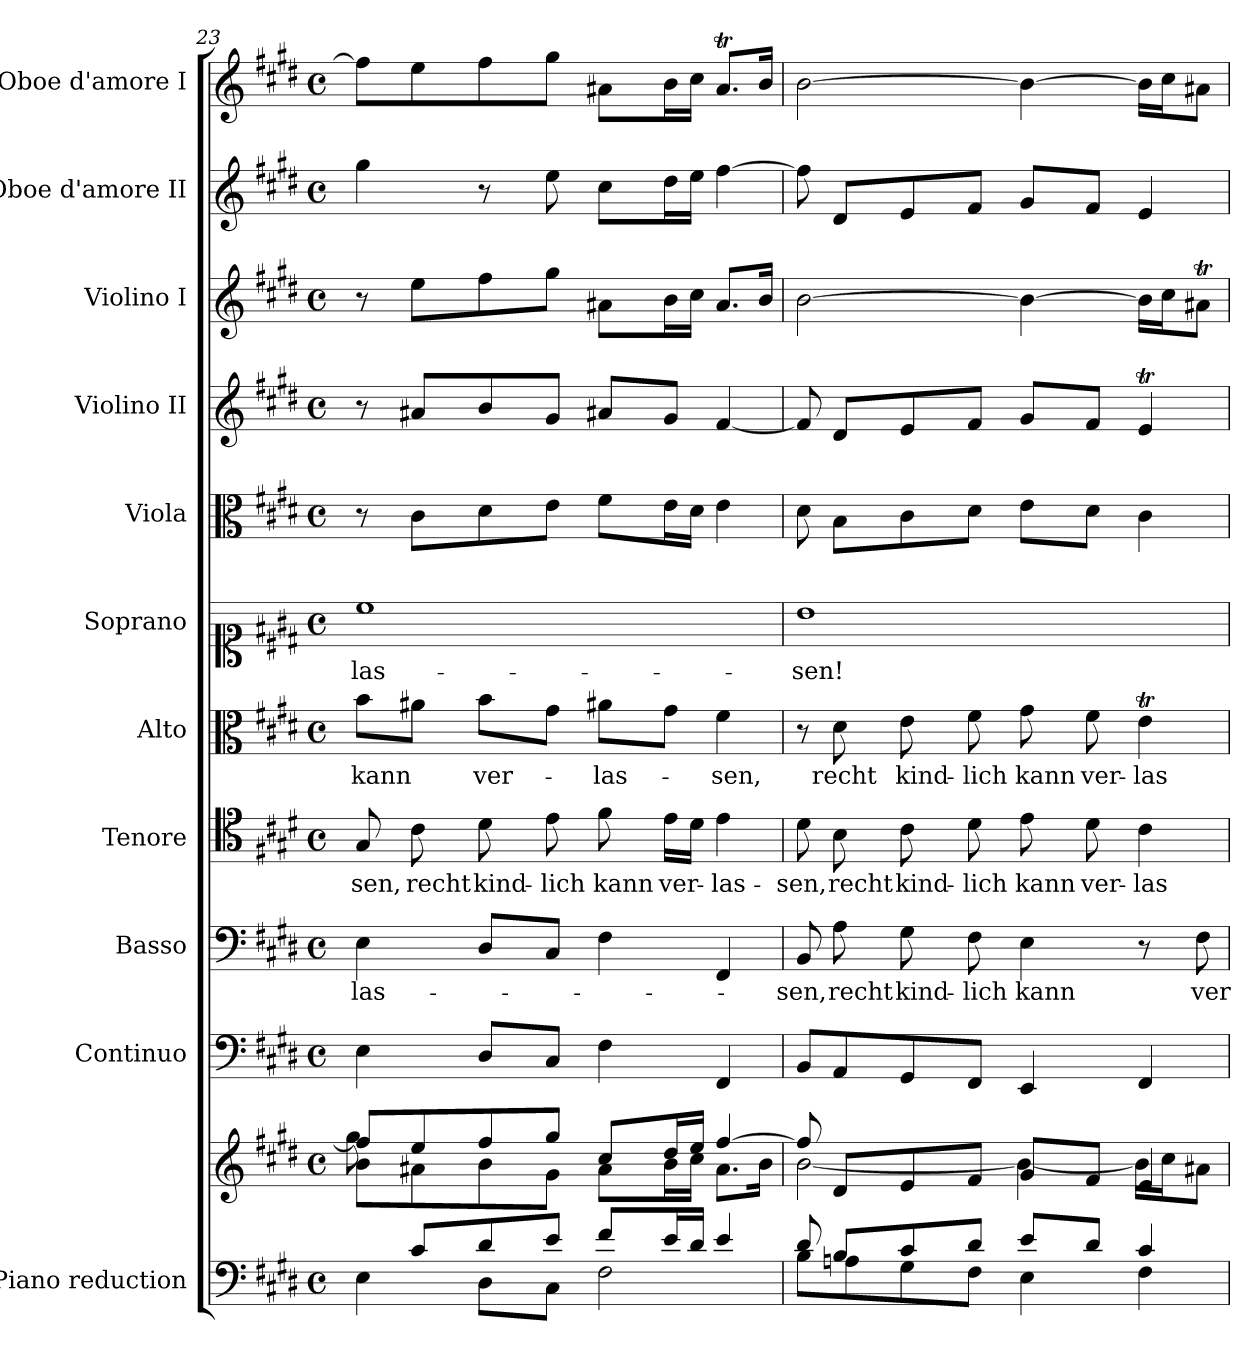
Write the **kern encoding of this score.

**kern	**kern	**kern	**kern	**text	**kern	**text	**kern	**text	**kern	**text	**kern	**kern	**kern	**kern	**kern
*part11	*part11	*part10	*part9	*part9	*part8	*part8	*part7	*part7	*part6	*part6	*part5	*part4	*part3	*part2	*part1
*staff12	*staff11	*staff10	*staff9	*staff9	*staff8	*staff8	*staff7	*staff7	*staff6	*staff6	*staff5	*staff4	*staff3	*staff2	*staff1
*I"Piano reduction	*	*I"Continuo	*I"Basso	*	*I"Tenore	*	*I"Alto	*	*I"Soprano	*	*I"Viola	*I"Violino II	*I"Violino I	*I"Oboe d'amore II	*I"Oboe d'amore I
*I'Pno	*	*	*	*	*	*	*	*	*	*	*I'Vla	*I'Vln	*I'Vln	*I'Ob	*I'Ob
*clefF4	*clefG2	*clefF4	*clefF4	*	*clefC4	*	*clefC3	*	*clefC1	*	*clefC3	*clefG2	*clefG2	*clefG2	*clefG2
*k[f#c#g#d#]	*k[f#c#g#d#]	*k[f#c#g#d#]	*k[f#c#g#d#]	*	*k[f#c#g#d#]	*	*k[f#c#g#d#]	*	*k[f#c#g#d#]	*	*k[f#c#g#d#]	*k[f#c#g#d#]	*k[f#c#g#d#]	*k[f#c#g#d#]	*k[f#c#g#d#]
*M4/4	*M4/4	*M4/4	*M4/4	*	*M4/4	*	*M4/4	*	*M4/4	*	*M4/4	*M4/4	*M4/4	*M4/4	*M4/4
*met(c)	*met(c)	*met(c)	*met(c)	*	*met(c)	*	*met(c)	*	*met(c)	*	*met(c)	*met(c)	*met(c)	*met(c)	*met(c)
=23	=23	=23	=23	=23	=23	=23	=23	=23	=23	=23	=23	=23	=23	=23	=23
*^	*^	*	*	*	*	*	*	*	*	*	*	*	*	*	*
*	*	*	*^	*	*	*	*	*	*	*	*	*	*	*	*	*	*
!	!	!	!	!	!	!	!LO:LY:b	!	!LO:LY:b	!	!LO:LY:b	!	!LO:LY:b	!	!	!	!	!
8ryy	4E\	8ff#/L]	8b\L	8gg#\	4E\	4E\	-las-	8G#/	-sen,	8b\L	kann	1cc#	-las-	8r	8r	8r	4gg#\	8ff#\L]
!	!	!	!	!	!	!	!	!	!LO:LY:b	!	!	!	!	!	!	!	!	!
8c#/L	.	8ee/	8a#X\	2..ryy	.	.	.	8c#\	recht	8a#X\J	.	.	.	8c#\L	8a#X/L	8ee\L	.	8ee\
!	!	!	!	!	!	!	!	!	!LO:LY:b	!	!LO:LY:b	!	!	!	!	!	!	!
8d#/	8D#\L	8ff#/	8b\	.	8D#/L	8D#/L	.	8d#\	kind-	8b\L	ver-	.	.	8d#\	8b/	8ff#\	8r	8ff#\
!	!	!	!	!	!	!	!	!	!LO:LY:b	!	!	!	!	!	!	!	!	!
8e/J	8C#\J	8gg#/J	8g#\J	.	8C#/J	8C#/J	.	8e\	-lich	8g#\J	.	.	.	8e\J	8g#/J	8gg#\J	8ee\	8gg#\J
!	!	!	!	!	!	!	!	!	!LO:LY:b	!	!LO:LY:b	!	!	!	!	!	!	!
8f#/L	2F#\	8cc#/L	8a#\L	.	4F#\	4F#\	.	8f#\	kann	8a#X\L	-las-	.	.	8f#\L	8a#X/L	8a#X\L	8cc#\L	8a#X\L
!	!	!	!	!	!	!	!	!	!LO:LY:b	!	!	!	!	!	!	!	!	!
16e/L	.	16dd#/L	16b\L	.	.	.	.	16e\LL	ver-	8g#\J	.	.	.	16e\L	8g#/J	16b\L	16dd#\L	16b\L
16d#/JJ	.	16ee/JJ	16cc#\JJ	.	.	.	.	16d#\JJ	.	.	.	.	.	16d#\JJ	.	16cc#\JJ	16ee\JJ	16cc#\JJ
!	!	!	!	!	!	!	!	!	!LO:LY:b	!	!LO:LY:b	!	!	!	!	!	!	!
4e/	.	[4ff#/	8.a#\L	.	4FF#/	4FF#/	.	4e\	-las-	4f#\	-sen,	.	.	4e\	[4f#/	8.a#/L	[4ff#\	8.a#t/L
.	.	.	16b\Jk	.	.	.	.	.	.	.	.	.	.	.	.	16b/Jk	.	16b/Jk
*	*	*	*v	*v	*	*	*	*	*	*	*	*	*	*	*	*	*	*
=24	=24	=24	=24	=24	=24	=24	=24	=24	=24	=24	=24	=24	=24	=24	=24	=24	=24
!	!	!	!	!	!	!LO:LY:b	!	!LO:LY:b	!	!	!	!LO:LY:b	!	!	!	!	!
8d#/	8B\L	8ff#/]	[2b\	8BB/L	8BB/	-sen,	8d#\	-sen,	8r	.	1b	-sen!	8d#\	8f#/]	[2b\	8ff#\]	[2b\
!	!	!	!	!	!	!LO:LY:b	!	!LO:LY:b	!	!LO:LY:b	!	!	!	!	!	!	!
8B/L	8An\	8d#/L	.	8AA/	8A\	recht	8B\	recht	8d#\	recht	.	.	8B\L	8d#/L	.	8d#/L	.
!	!	!	!	!	!	!LO:LY:b	!	!LO:LY:b	!	!LO:LY:b	!	!	!	!	!	!	!
8c#/	8G#\	8e/	.	8GG#/	8G#\	kind-	8c#\	kind-	8e\	kind-	.	.	8c#\	8e/	.	8e/	.
!	!	!	!	!	!	!LO:LY:b	!	!LO:LY:b	!	!LO:LY:b	!	!	!	!	!	!	!
8d#/J	8F#\J	8f#/J	.	8FF#/J	8F#\	-lich	8d#\	-lich	8f#\	-lich	.	.	8d#\J	8f#/J	.	8f#/J	.
!	!	!	!	!	!	!LO:LY:b	!	!LO:LY:b	!	!LO:LY:b	!	!	!	!	!	!	!
8e/L	4E\	8g#/L	4b\_	4EE/	4E\	kann	8e\	kann	8g#\	kann	.	.	8e\L	8g#/L	4b\_	8g#/L	4b\_
!	!	!	!	!	!	!	!	!LO:LY:b	!	!LO:LY:b	!	!	!	!	!	!	!
8d#/J	.	8f#/J	.	.	.	.	8d#\	ver-	8f#\	ver-	.	.	8d#\J	8f#/J	.	8f#/J	.
!	!	!	!	!	!	!	!	!LO:LY:b	!	!LO:LY:b	!	!	!	!	!	!	!
4c#/	4F#\	4e/	16b\LL]	4FF#/	8r	.	4c#\	-las-	4eT\	-las-	.	.	4c#\	4eT/	16b\LL]	4e/	16b\LL]
.	.	.	16cc#\J	.	.	.	.	.	.	.	.	.	.	.	16cc#\J	.	16cc#\J
!	!	!	!	!	!	!LO:LY:b	!	!	!	!	!	!	!	!	!	!	!
.	.	.	8a#X\J	.	8F#\	ver-	.	.	.	.	.	.	.	.	8a#Xt\J	.	8a#X\J
*v	*v	*	*	*	*	*	*	*	*	*	*	*	*	*	*	*	*
*	*v	*v	*	*	*	*	*	*	*	*	*	*	*	*	*	*
=	=	=	=	=	=	=	=	=	=	=	=	=	=	=	=
*-	*-	*-	*-	*-	*-	*-	*-	*-	*-	*-	*-	*-	*-	*-	*-
